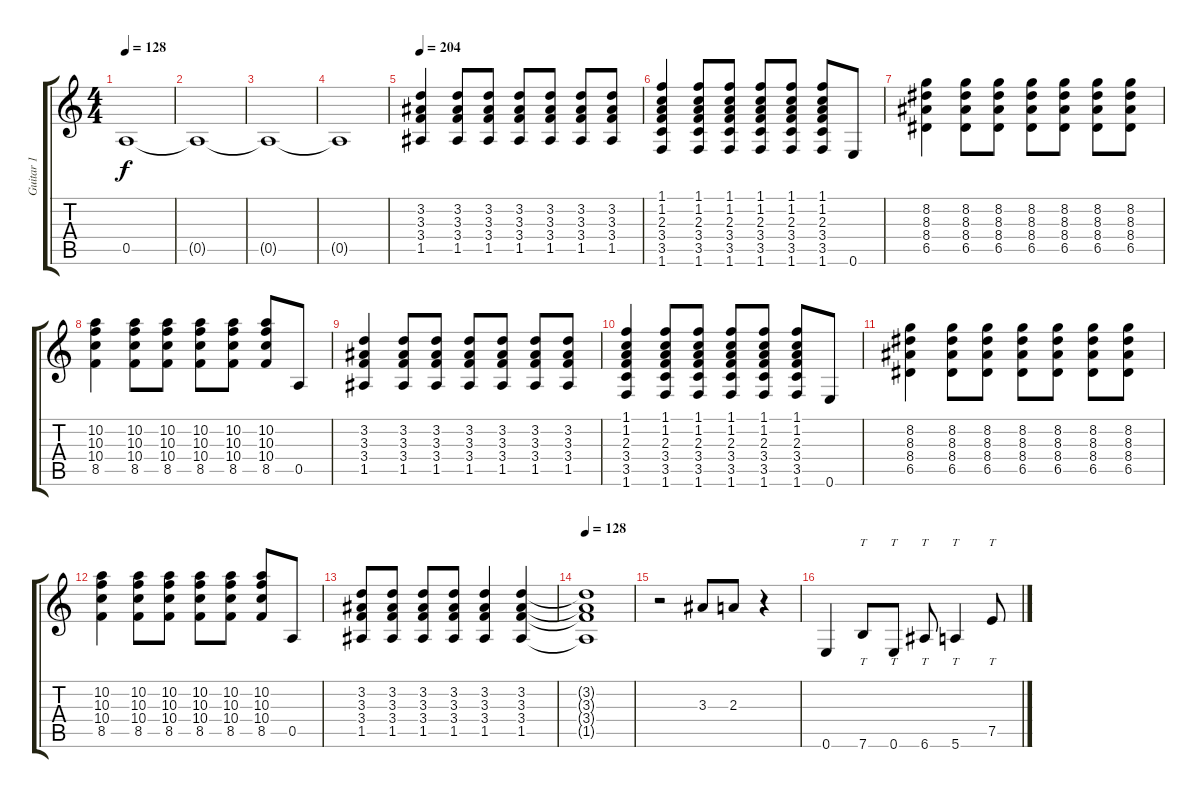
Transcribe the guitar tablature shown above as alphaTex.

\track ("Guitar 1" "Guitar 1") {instrument distortionguitar}
\staff {score tabs}
\tuning (E4 B3 G3 D3 A2 E2) {hide}
\ts (4 4)
\tempo 128
\clef g2
\ks c
0.5{t}.1{dy f} |
0.5{t}.1 |
0.5{t}.1 |
0.5{t}.1 |
\tempo 204
(3.2 3.3 3.4 1.5).4 (3.2 3.3 3.4 1.5).8 (3.2 3.3 3.4 1.5).8 (3.2 3.3 3.4 1.5).8 (3.2 3.3 3.4 1.5).8 (3.2 3.3 3.4 1.5).8 (3.2 3.3 3.4 1.5).8 |
(1.1 1.2 2.3 3.4 3.5 1.6).4 (1.1 1.2 2.3 3.4 3.5 1.6).8 (1.1 1.2 2.3 3.4 3.5 1.6).8 (1.1 1.2 2.3 3.4 3.5 1.6).8 (1.1 1.2 2.3 3.4 3.5 1.6).8 (1.1 1.2 2.3 3.4 3.5 1.6).8 0.6.8 |
(8.2 8.3 8.4 6.5).4 (8.2 8.3 8.4 6.5).8 (8.2 8.3 8.4 6.5).8 (8.2 8.3 8.4 6.5).8 (8.2 8.3 8.4 6.5).8 (8.2 8.3 8.4 6.5).8 (8.2 8.3 8.4 6.5).8 |
(10.2 10.3 10.4 8.5).4 (10.2 10.3 10.4 8.5).8 (10.2 10.3 10.4 8.5).8 (10.2 10.3 10.4 8.5).8 (10.2 10.3 10.4 8.5).8 (10.2 10.3 10.4 8.5).8 0.5.8 |
(3.2 3.3 3.4 1.5).4 (3.2 3.3 3.4 1.5).8 (3.2 3.3 3.4 1.5).8 (3.2 3.3 3.4 1.5).8 (3.2 3.3 3.4 1.5).8 (3.2 3.3 3.4 1.5).8 (3.2 3.3 3.4 1.5).8 |
(1.1 1.2 2.3 3.4 3.5 1.6).4 (1.1 1.2 2.3 3.4 3.5 1.6).8 (1.1 1.2 2.3 3.4 3.5 1.6).8 (1.1 1.2 2.3 3.4 3.5 1.6).8 (1.1 1.2 2.3 3.4 3.5 1.6).8 (1.1 1.2 2.3 3.4 3.5 1.6).8 0.6.8 |
(8.2 8.3 8.4 6.5).4 (8.2 8.3 8.4 6.5).8 (8.2 8.3 8.4 6.5).8 (8.2 8.3 8.4 6.5).8 (8.2 8.3 8.4 6.5).8 (8.2 8.3 8.4 6.5).8 (8.2 8.3 8.4 6.5).8 |
(10.2 10.3 10.4 8.5).4 (10.2 10.3 10.4 8.5).8 (10.2 10.3 10.4 8.5).8 (10.2 10.3 10.4 8.5).8 (10.2 10.3 10.4 8.5).8 (10.2 10.3 10.4 8.5).8 0.5.8 |
(3.2 3.3 3.4 1.5).8 (3.2 3.3 3.4 1.5).8 (3.2 3.3 3.4 1.5).8 (3.2 3.3 3.4 1.5).8 (3.2 3.3 3.4 1.5).4 (3.2 3.3 3.4 1.5).4 |
\tempo 128
(3.2{t} 3.3{t} 3.4{t} 1.5{t}).1 |
r.2 3.3.8 2.3.8 r.4 |
0.6.4 7.6.8{tt} 0.6.8{tt} 6.6.8{tt} 5.6.4{tt} 7.5.8{tt}
